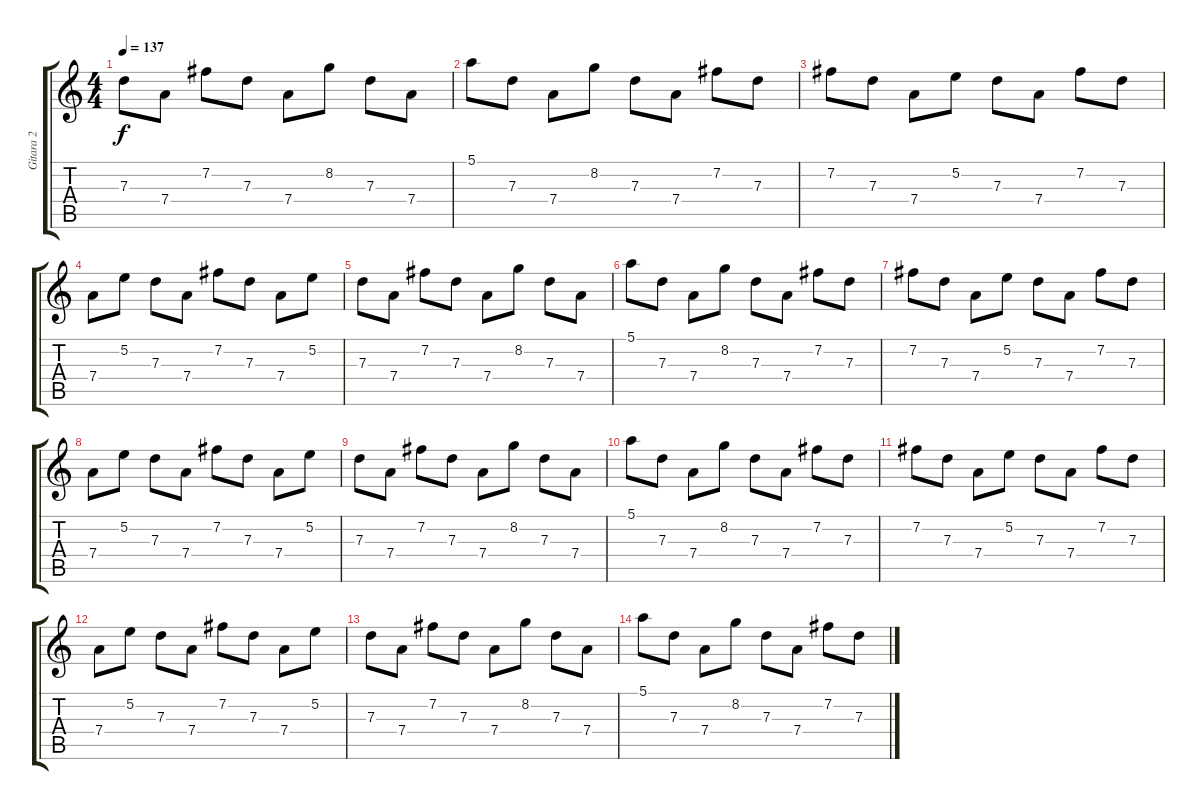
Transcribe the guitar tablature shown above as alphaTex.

\track ("Gitara 2" "Gitara 2") {instrument electricguitarclean}
\staff {score tabs}
\tuning (E4 B3 G3 D3 A2 E2) {hide}
\ts (4 4)
\tempo 137
\clef g2
\ks c
7.3.8{dy f} 7.4.8 7.2.8 7.3.8 7.4.8 8.2.8 7.3.8 7.4.8 |
5.1.8 7.3.8 7.4.8 8.2.8 7.3.8 7.4.8 7.2.8 7.3.8 |
7.2.8 7.3.8 7.4.8 5.2.8 7.3.8 7.4.8 7.2.8 7.3.8 |
7.4.8 5.2.8 7.3.8 7.4.8 7.2.8 7.3.8 7.4.8 5.2.8 |
7.3.8 7.4.8 7.2.8 7.3.8 7.4.8 8.2.8 7.3.8 7.4.8 |
5.1.8 7.3.8 7.4.8 8.2.8 7.3.8 7.4.8 7.2.8 7.3.8 |
7.2.8 7.3.8 7.4.8 5.2.8 7.3.8 7.4.8 7.2.8 7.3.8 |
7.4.8 5.2.8 7.3.8 7.4.8 7.2.8 7.3.8 7.4.8 5.2.8 |
7.3.8 7.4.8 7.2.8 7.3.8 7.4.8 8.2.8 7.3.8 7.4.8 |
5.1.8 7.3.8 7.4.8 8.2.8 7.3.8 7.4.8 7.2.8 7.3.8 |
7.2.8 7.3.8 7.4.8 5.2.8 7.3.8 7.4.8 7.2.8 7.3.8 |
7.4.8 5.2.8 7.3.8 7.4.8 7.2.8 7.3.8 7.4.8 5.2.8 |
7.3.8 7.4.8 7.2.8 7.3.8 7.4.8 8.2.8 7.3.8 7.4.8 |
5.1.8 7.3.8 7.4.8 8.2.8 7.3.8 7.4.8 7.2.8 7.3.8
